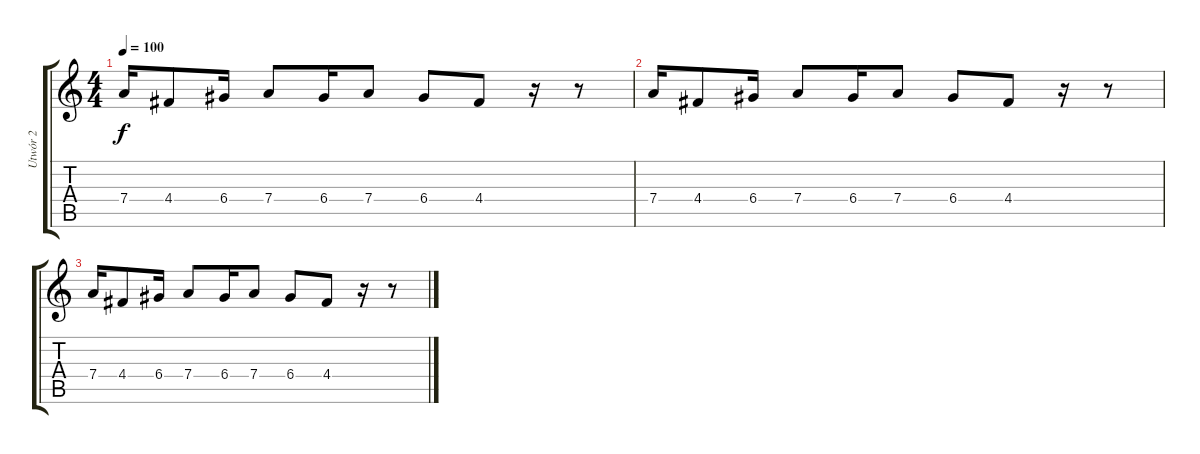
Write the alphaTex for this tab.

\track ("Utwór 2" "Utwór 2") {instrument overdrivenguitar}
\staff {score tabs}
\tuning (E4 B3 G3 D3 A2 E2) {hide}
\ts (4 4)
\tempo 100
\clef g2
\ks c
7.4.16{dy f} 4.4.8 6.4.16 7.4.8 6.4.16 7.4.8 6.4.8 4.4.8 r.16 r.8 |
7.4.16 4.4.8 6.4.16 7.4.8 6.4.16 7.4.8 6.4.8 4.4.8 r.16 r.8 |
7.4.16 4.4.8 6.4.16 7.4.8 6.4.16 7.4.8 6.4.8 4.4.8 r.16 r.8
